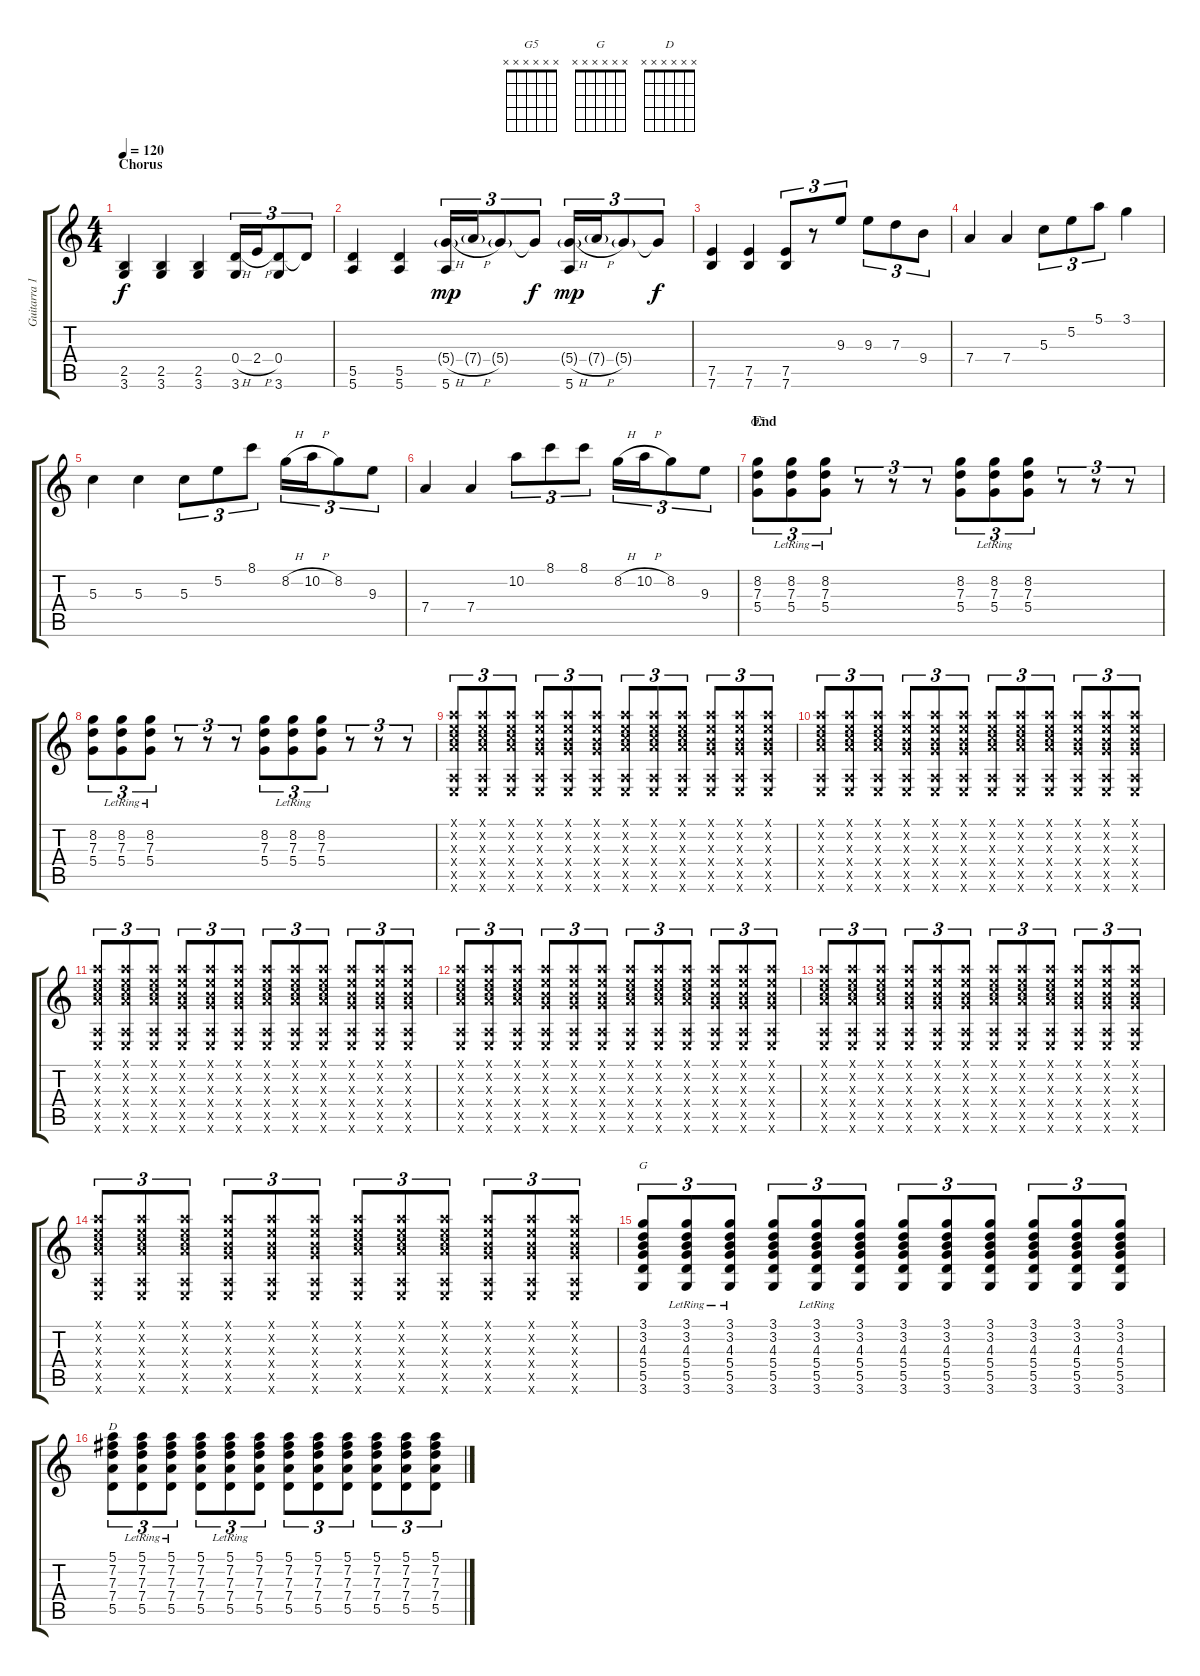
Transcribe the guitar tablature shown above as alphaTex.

\track ("Guitarra 1" "Guitarra 1") {instrument overdrivenguitar}
\staff {score tabs}
\tuning (E4 B3 G3 D3 A2 E2) {hide}
\chord ("G5" x x x x x x)
\chord ("G" x x x x x x)
\chord ("D" x x x x x x)
\ts (4 4)
\section ("" "Chorus")
\tempo 120
\clef g2
\ks c
(2.5 3.6).4{dy f} (2.5 3.6).4 (2.5 3.6).4 (0.4{h} 3.6).16{tu (3 2)} 2.4{h}.16{tu (3 2)} (0.4 3.6).8{tu (3 2)} 0.4{t}.8{tu (3 2)} |
(5.5 5.6).4 (5.5 5.6).4 (5.4{h g} 5.6).16{tu (3 2) dy mp} 7.4{h g}.16{tu (3 2)} 5.4{g}.8{tu (3 2)} 5.4{t}.8{tu (3 2) dy f} (5.4{h g} 5.6).16{tu (3 2) dy mp} 7.4{h g}.16{tu (3 2)} 5.4{g}.8{tu (3 2)} 5.4{t}.8{tu (3 2) dy f} |
(7.5 7.6).4 (7.5 7.6).4 (7.5 7.6).8{tu (3 2)} r.8{tu (3 2)} 9.3.8{tu (3 2)} 9.3.8{tu (3 2)} 7.3.8{tu (3 2)} 9.4.8{tu (3 2)} |
7.4.4 7.4.4 5.3.8{tu (3 2)} 5.2.8{tu (3 2)} 5.1.8{tu (3 2)} 3.1.4 |
5.3.4 5.3.4 5.3.8{tu (3 2)} 5.2.8{tu (3 2)} 8.1.8{tu (3 2)} 8.2{h}.16{tu (3 2)} 10.2{h}.16{tu (3 2)} 8.2.8{tu (3 2)} 9.3.8{tu (3 2)} |
7.4.4 7.4.4 10.2.8{tu (3 2)} 8.1.8{tu (3 2)} 8.1.8{tu (3 2)} 8.2{h}.16{tu (3 2)} 10.2{h}.16{tu (3 2)} 8.2.8{tu (3 2)} 9.3.8{tu (3 2)} |
\section ("" "End")
(8.2 7.3 5.4).8{tu (3 2) ch "G5"} (8.2 7.3 5.4{lr}).8{tu (3 2)} (8.2 7.3 5.4{lr}).8{tu (3 2)} r.8{tu (3 2)} r.8{tu (3 2)} r.8{tu (3 2)} (8.2 7.3 5.4).8{tu (3 2)} (8.2 7.3 5.4{lr}).8{tu (3 2)} (8.2 7.3 5.4).8{tu (3 2)} r.8{tu (3 2)} r.8{tu (3 2)} r.8{tu (3 2)} |
(8.2 7.3 5.4).8{tu (3 2)} (8.2 7.3 5.4{lr}).8{tu (3 2)} (8.2 7.3 5.4{lr}).8{tu (3 2)} r.8{tu (3 2)} r.8{tu (3 2)} r.8{tu (3 2)} (8.2 7.3 5.4).8{tu (3 2)} (8.2 7.3 5.4{lr}).8{tu (3 2)} (8.2 7.3 5.4).8{tu (3 2)} r.8{tu (3 2)} r.8{tu (3 2)} r.8{tu (3 2)} |
(5.1{x} 5.2{x} 5.3{x} 7.4{x} 0.5{x} 0.6{x}).8{tu (3 2)} (5.1{x} 5.2{x} 5.3{x} 7.4{x} 0.5{x} 0.6{x}).8{tu (3 2)} (5.1{x} 5.2{x} 5.3{x} 7.4{x} 0.5{x} 0.6{x}).8{tu (3 2)} (5.1{x} 5.2{x} 4.3{x} 5.4{x} 0.5{x} 0.6{x}).8{tu (3 2)} (5.1{x} 5.2{x} 4.3{x} 5.4{x} 0.5{x} 0.6{x}).8{tu (3 2)} (5.1{x} 5.2{x} 4.3{x} 5.4{x} 0.5{x} 0.6{x}).8{tu (3 2)} (5.1{x} 5.2{x} 5.3{x} 7.4{x} 0.5{x} 0.6{x}).8{tu (3 2)} (5.1{x} 5.2{x} 5.3{x} 7.4{x} 0.5{x} 0.6{x}).8{tu (3 2)} (5.1{x} 5.2{x} 5.3{x} 7.4{x} 0.5{x} 0.6{x}).8{tu (3 2)} (5.1{x} 5.2{x} 4.3{x} 5.4{x} 0.5{x} 0.6{x}).8{tu (3 2)} (5.1{x} 5.2{x} 4.3{x} 5.4{x} 0.5{x} 0.6{x}).8{tu (3 2)} (5.1{x} 5.2{x} 4.3{x} 5.4{x} 0.5{x} 0.6{x}).8{tu (3 2)} |
(5.1{x} 5.2{x} 5.3{x} 7.4{x} 0.5{x} 0.6{x}).8{tu (3 2)} (5.1{x} 5.2{x} 5.3{x} 7.4{x} 0.5{x} 0.6{x}).8{tu (3 2)} (5.1{x} 5.2{x} 5.3{x} 7.4{x} 0.5{x} 0.6{x}).8{tu (3 2)} (5.1{x} 5.2{x} 4.3{x} 5.4{x} 0.5{x} 0.6{x}).8{tu (3 2)} (5.1{x} 5.2{x} 4.3{x} 5.4{x} 0.5{x} 0.6{x}).8{tu (3 2)} (5.1{x} 5.2{x} 4.3{x} 5.4{x} 0.5{x} 0.6{x}).8{tu (3 2)} (5.1{x} 5.2{x} 5.3{x} 7.4{x} 0.5{x} 0.6{x}).8{tu (3 2)} (5.1{x} 5.2{x} 5.3{x} 7.4{x} 0.5{x} 0.6{x}).8{tu (3 2)} (5.1{x} 5.2{x} 5.3{x} 7.4{x} 0.5{x} 0.6{x}).8{tu (3 2)} (5.1{x} 5.2{x} 4.3{x} 5.4{x} 0.5{x} 0.6{x}).8{tu (3 2)} (5.1{x} 5.2{x} 4.3{x} 5.4{x} 0.5{x} 0.6{x}).8{tu (3 2)} (5.1{x} 5.2{x} 4.3{x} 5.4{x} 0.5{x} 0.6{x}).8{tu (3 2)} |
(5.1{x} 5.2{x} 5.3{x} 7.4{x} 0.5{x} 0.6{x}).8{tu (3 2)} (5.1{x} 5.2{x} 5.3{x} 7.4{x} 0.5{x} 0.6{x}).8{tu (3 2)} (5.1{x} 5.2{x} 5.3{x} 7.4{x} 0.5{x} 0.6{x}).8{tu (3 2)} (5.1{x} 5.2{x} 4.3{x} 5.4{x} 0.5{x} 0.6{x}).8{tu (3 2)} (5.1{x} 5.2{x} 4.3{x} 5.4{x} 0.5{x} 0.6{x}).8{tu (3 2)} (5.1{x} 5.2{x} 4.3{x} 5.4{x} 0.5{x} 0.6{x}).8{tu (3 2)} (5.1{x} 5.2{x} 5.3{x} 7.4{x} 0.5{x} 0.6{x}).8{tu (3 2)} (5.1{x} 5.2{x} 5.3{x} 7.4{x} 0.5{x} 0.6{x}).8{tu (3 2)} (5.1{x} 5.2{x} 5.3{x} 7.4{x} 0.5{x} 0.6{x}).8{tu (3 2)} (5.1{x} 5.2{x} 4.3{x} 5.4{x} 0.5{x} 0.6{x}).8{tu (3 2)} (5.1{x} 5.2{x} 4.3{x} 5.4{x} 0.5{x} 0.6{x}).8{tu (3 2)} (5.1{x} 5.2{x} 4.3{x} 5.4{x} 0.5{x} 0.6{x}).8{tu (3 2)} |
(5.1{x} 5.2{x} 5.3{x} 7.4{x} 0.5{x} 0.6{x}).8{tu (3 2)} (5.1{x} 5.2{x} 5.3{x} 7.4{x} 0.5{x} 0.6{x}).8{tu (3 2)} (5.1{x} 5.2{x} 5.3{x} 7.4{x} 0.5{x} 0.6{x}).8{tu (3 2)} (5.1{x} 5.2{x} 4.3{x} 5.4{x} 0.5{x} 0.6{x}).8{tu (3 2)} (5.1{x} 5.2{x} 4.3{x} 5.4{x} 0.5{x} 0.6{x}).8{tu (3 2)} (5.1{x} 5.2{x} 4.3{x} 5.4{x} 0.5{x} 0.6{x}).8{tu (3 2)} (5.1{x} 5.2{x} 5.3{x} 7.4{x} 0.5{x} 0.6{x}).8{tu (3 2)} (5.1{x} 5.2{x} 5.3{x} 7.4{x} 0.5{x} 0.6{x}).8{tu (3 2)} (5.1{x} 5.2{x} 5.3{x} 7.4{x} 0.5{x} 0.6{x}).8{tu (3 2)} (5.1{x} 5.2{x} 4.3{x} 5.4{x} 0.5{x} 0.6{x}).8{tu (3 2)} (5.1{x} 5.2{x} 4.3{x} 5.4{x} 0.5{x} 0.6{x}).8{tu (3 2)} (5.1{x} 5.2{x} 4.3{x} 5.4{x} 0.5{x} 0.6{x}).8{tu (3 2)} |
(5.1{x} 5.2{x} 5.3{x} 7.4{x} 0.5{x} 0.6{x}).8{tu (3 2)} (5.1{x} 5.2{x} 5.3{x} 7.4{x} 0.5{x} 0.6{x}).8{tu (3 2)} (5.1{x} 5.2{x} 5.3{x} 7.4{x} 0.5{x} 0.6{x}).8{tu (3 2)} (5.1{x} 5.2{x} 4.3{x} 5.4{x} 0.5{x} 0.6{x}).8{tu (3 2)} (5.1{x} 5.2{x} 4.3{x} 5.4{x} 0.5{x} 0.6{x}).8{tu (3 2)} (5.1{x} 5.2{x} 4.3{x} 5.4{x} 0.5{x} 0.6{x}).8{tu (3 2)} (5.1{x} 5.2{x} 5.3{x} 7.4{x} 0.5{x} 0.6{x}).8{tu (3 2)} (5.1{x} 5.2{x} 5.3{x} 7.4{x} 0.5{x} 0.6{x}).8{tu (3 2)} (5.1{x} 5.2{x} 5.3{x} 7.4{x} 0.5{x} 0.6{x}).8{tu (3 2)} (5.1{x} 5.2{x} 4.3{x} 5.4{x} 0.5{x} 0.6{x}).8{tu (3 2)} (5.1{x} 5.2{x} 4.3{x} 5.4{x} 0.5{x} 0.6{x}).8{tu (3 2)} (5.1{x} 5.2{x} 4.3{x} 5.4{x} 0.5{x} 0.6{x}).8{tu (3 2)} |
(5.1{x} 5.2{x} 5.3{x} 7.4{x} 0.5{x} 0.6{x}).8{tu (3 2)} (5.1{x} 5.2{x} 5.3{x} 7.4{x} 0.5{x} 0.6{x}).8{tu (3 2)} (5.1{x} 5.2{x} 5.3{x} 7.4{x} 0.5{x} 0.6{x}).8{tu (3 2)} (5.1{x} 5.2{x} 4.3{x} 5.4{x} 0.5{x} 0.6{x}).8{tu (3 2)} (5.1{x} 5.2{x} 4.3{x} 5.4{x} 0.5{x} 0.6{x}).8{tu (3 2)} (5.1{x} 5.2{x} 4.3{x} 5.4{x} 0.5{x} 0.6{x}).8{tu (3 2)} (5.1{x} 5.2{x} 5.3{x} 7.4{x} 0.5{x} 0.6{x}).8{tu (3 2)} (5.1{x} 5.2{x} 5.3{x} 7.4{x} 0.5{x} 0.6{x}).8{tu (3 2)} (5.1{x} 5.2{x} 5.3{x} 7.4{x} 0.5{x} 0.6{x}).8{tu (3 2)} (5.1{x} 5.2{x} 4.3{x} 5.4{x} 0.5{x} 0.6{x}).8{tu (3 2)} (5.1{x} 5.2{x} 4.3{x} 5.4{x} 0.5{x} 0.6{x}).8{tu (3 2)} (5.1{x} 5.2{x} 4.3{x} 5.4{x} 0.5{x} 0.6{x}).8{tu (3 2)} |
(3.1 3.2 4.3 5.4 5.5 3.6).8{tu (3 2) ch "G"} (3.1 3.2 4.3 5.4{lr} 5.5 3.6).8{tu (3 2)} (3.1 3.2 4.3 5.4{lr} 5.5 3.6).8{tu (3 2)} (3.1 3.2 4.3 5.4 5.5 3.6).8{tu (3 2)} (3.1 3.2 4.3 5.4{lr} 5.5 3.6).8{tu (3 2)} (3.1 3.2 4.3 5.4 5.5 3.6).8{tu (3 2)} (3.1 3.2 4.3 5.4 5.5 3.6).8{tu (3 2)} (3.1 3.2 4.3 5.4 5.5 3.6).8{tu (3 2)} (3.1 3.2 4.3 5.4 5.5 3.6).8{tu (3 2)} (3.1 3.2 4.3 5.4 5.5 3.6).8{tu (3 2)} (3.1 3.2 4.3 5.4 5.5 3.6).8{tu (3 2)} (3.1 3.2 4.3 5.4 5.5 3.6).8{tu (3 2)} |
(5.1 7.2 7.3 7.4 5.5).8{tu (3 2) ch "D"} (5.1 7.2 7.3 7.4{lr} 5.5).8{tu (3 2)} (5.1 7.2 7.3 7.4{lr} 5.5).8{tu (3 2)} (5.1 7.2 7.3 7.4 5.5).8{tu (3 2)} (5.1 7.2 7.3 7.4{lr} 5.5).8{tu (3 2)} (5.1 7.2 7.3 7.4 5.5).8{tu (3 2)} (5.1 7.2 7.3 7.4 5.5).8{tu (3 2)} (5.1 7.2 7.3 7.4 5.5).8{tu (3 2)} (5.1 7.2 7.3 7.4 5.5).8{tu (3 2)} (5.1 7.2 7.3 7.4 5.5).8{tu (3 2)} (5.1 7.2 7.3 7.4 5.5).8{tu (3 2)} (5.1 7.2 7.3 7.4 5.5).8{tu (3 2)}
